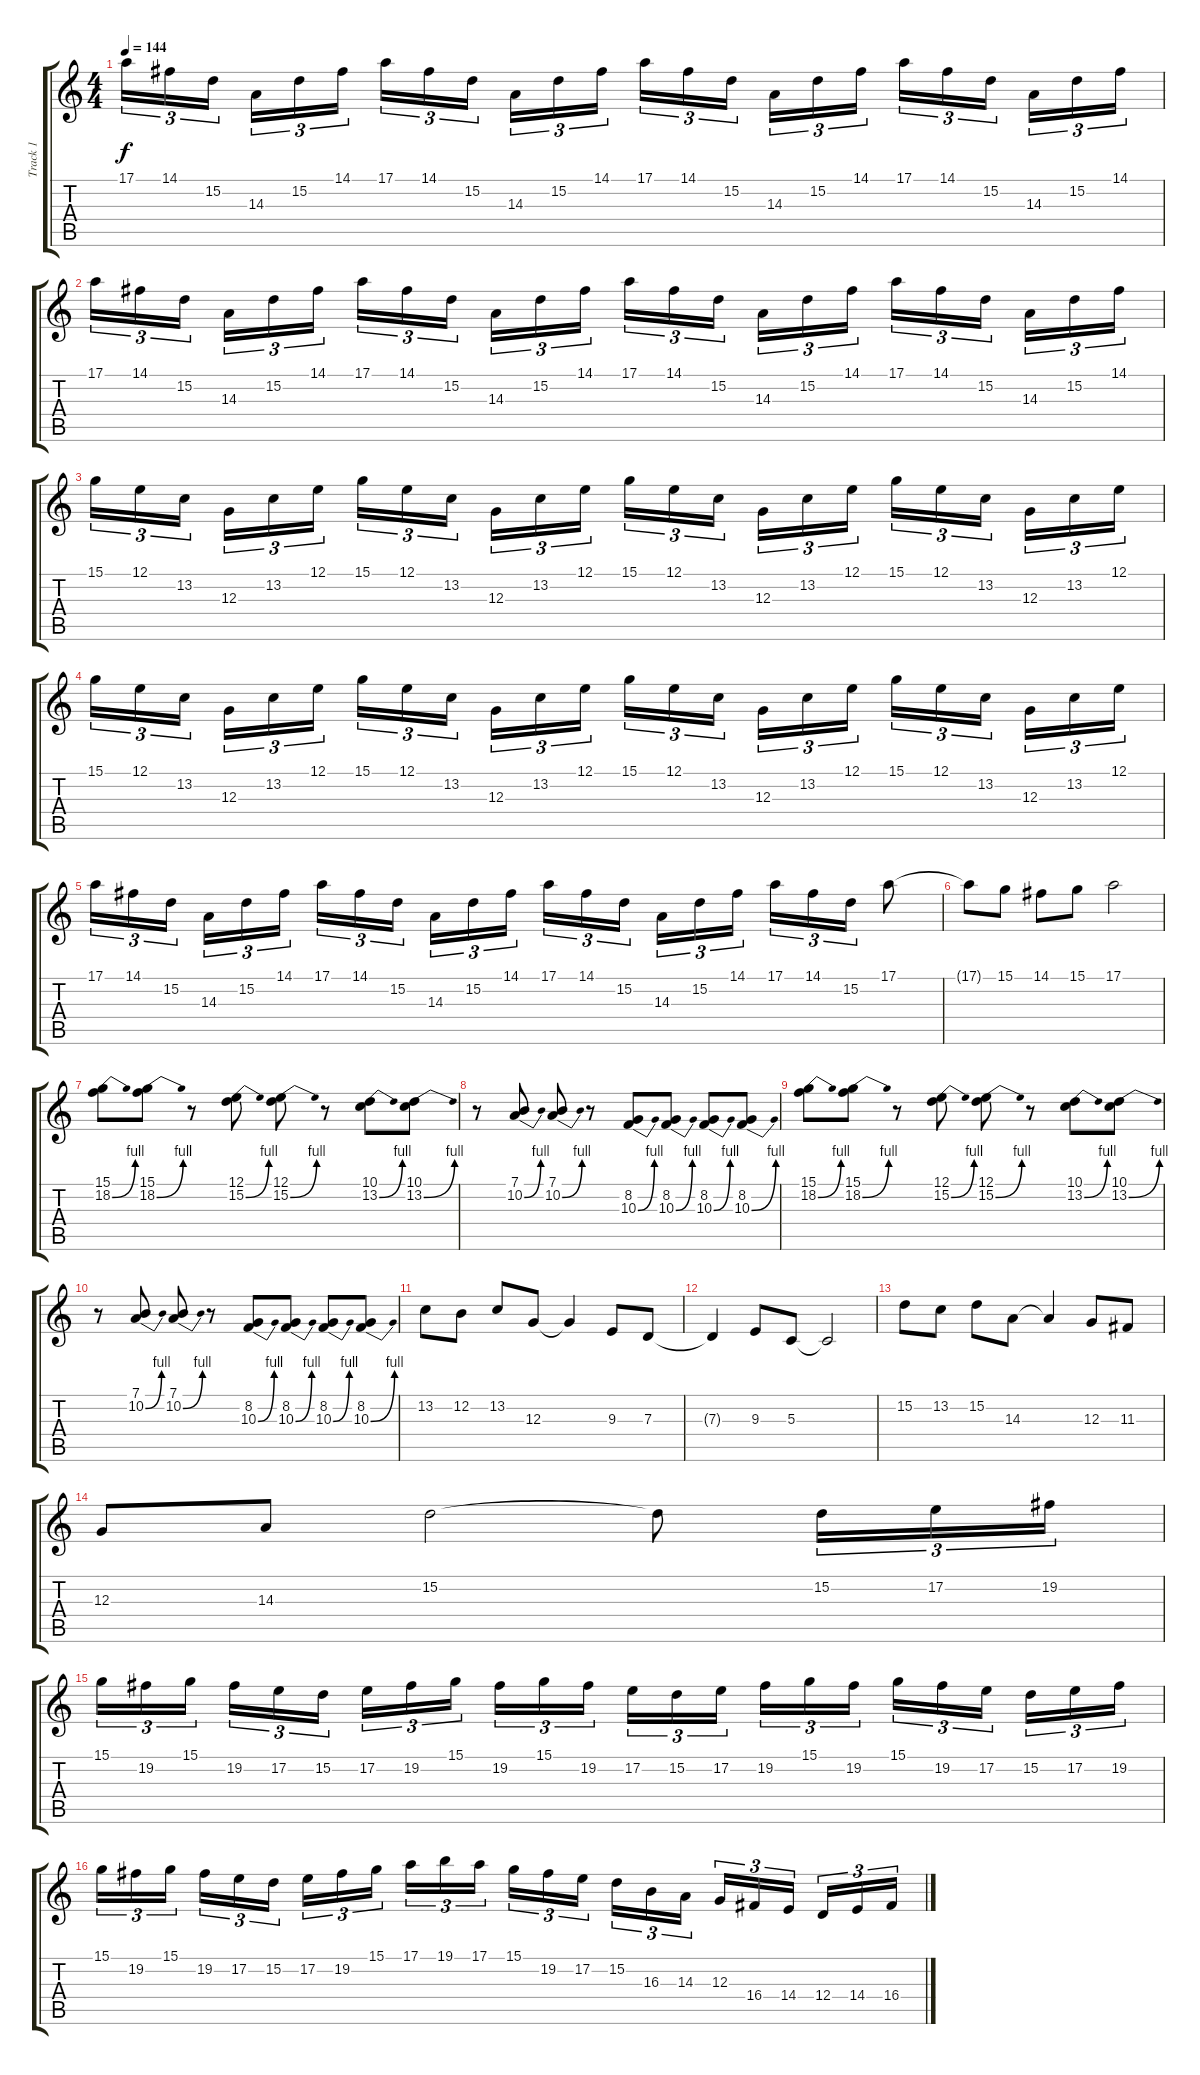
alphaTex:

\track ("Track 1" "Track 1") {instrument lead1square}
\staff {score tabs}
\tuning (E4 B3 G3 D3 A2 E2) {hide}
\ts (4 4)
\tempo 144
\clef g2
\ks c
17.1.16{tu (3 2) dy f} 14.1.16{tu (3 2)} 15.2.16{tu (3 2) beam splitsecondary} 14.3.16{tu (3 2)} 15.2.16{tu (3 2)} 14.1.16{tu (3 2)} 17.1.16{tu (3 2)} 14.1.16{tu (3 2)} 15.2.16{tu (3 2) beam splitsecondary} 14.3.16{tu (3 2)} 15.2.16{tu (3 2)} 14.1.16{tu (3 2)} 17.1.16{tu (3 2)} 14.1.16{tu (3 2)} 15.2.16{tu (3 2) beam splitsecondary} 14.3.16{tu (3 2)} 15.2.16{tu (3 2)} 14.1.16{tu (3 2)} 17.1.16{tu (3 2)} 14.1.16{tu (3 2)} 15.2.16{tu (3 2) beam splitsecondary} 14.3.16{tu (3 2)} 15.2.16{tu (3 2)} 14.1.16{tu (3 2)} |
17.1.16{tu (3 2)} 14.1.16{tu (3 2)} 15.2.16{tu (3 2) beam splitsecondary} 14.3.16{tu (3 2)} 15.2.16{tu (3 2)} 14.1.16{tu (3 2)} 17.1.16{tu (3 2)} 14.1.16{tu (3 2)} 15.2.16{tu (3 2) beam splitsecondary} 14.3.16{tu (3 2)} 15.2.16{tu (3 2)} 14.1.16{tu (3 2)} 17.1.16{tu (3 2)} 14.1.16{tu (3 2)} 15.2.16{tu (3 2) beam splitsecondary} 14.3.16{tu (3 2)} 15.2.16{tu (3 2)} 14.1.16{tu (3 2)} 17.1.16{tu (3 2)} 14.1.16{tu (3 2)} 15.2.16{tu (3 2) beam splitsecondary} 14.3.16{tu (3 2)} 15.2.16{tu (3 2)} 14.1.16{tu (3 2)} |
15.1.16{tu (3 2)} 12.1.16{tu (3 2)} 13.2.16{tu (3 2) beam splitsecondary} 12.3.16{tu (3 2)} 13.2.16{tu (3 2)} 12.1.16{tu (3 2)} 15.1.16{tu (3 2)} 12.1.16{tu (3 2)} 13.2.16{tu (3 2) beam splitsecondary} 12.3.16{tu (3 2)} 13.2.16{tu (3 2)} 12.1.16{tu (3 2)} 15.1.16{tu (3 2)} 12.1.16{tu (3 2)} 13.2.16{tu (3 2) beam splitsecondary} 12.3.16{tu (3 2)} 13.2.16{tu (3 2)} 12.1.16{tu (3 2)} 15.1.16{tu (3 2)} 12.1.16{tu (3 2)} 13.2.16{tu (3 2) beam splitsecondary} 12.3.16{tu (3 2)} 13.2.16{tu (3 2)} 12.1.16{tu (3 2)} |
15.1.16{tu (3 2)} 12.1.16{tu (3 2)} 13.2.16{tu (3 2) beam splitsecondary} 12.3.16{tu (3 2)} 13.2.16{tu (3 2)} 12.1.16{tu (3 2)} 15.1.16{tu (3 2)} 12.1.16{tu (3 2)} 13.2.16{tu (3 2) beam splitsecondary} 12.3.16{tu (3 2)} 13.2.16{tu (3 2)} 12.1.16{tu (3 2)} 15.1.16{tu (3 2)} 12.1.16{tu (3 2)} 13.2.16{tu (3 2) beam splitsecondary} 12.3.16{tu (3 2)} 13.2.16{tu (3 2)} 12.1.16{tu (3 2)} 15.1.16{tu (3 2)} 12.1.16{tu (3 2)} 13.2.16{tu (3 2) beam splitsecondary} 12.3.16{tu (3 2)} 13.2.16{tu (3 2)} 12.1.16{tu (3 2)} |
17.1.16{tu (3 2)} 14.1.16{tu (3 2)} 15.2.16{tu (3 2) beam splitsecondary} 14.3.16{tu (3 2)} 15.2.16{tu (3 2)} 14.1.16{tu (3 2)} 17.1.16{tu (3 2)} 14.1.16{tu (3 2)} 15.2.16{tu (3 2) beam splitsecondary} 14.3.16{tu (3 2)} 15.2.16{tu (3 2)} 14.1.16{tu (3 2)} 17.1.16{tu (3 2)} 14.1.16{tu (3 2)} 15.2.16{tu (3 2) beam splitsecondary} 14.3.16{tu (3 2)} 15.2.16{tu (3 2)} 14.1.16{tu (3 2)} 17.1.16{tu (3 2)} 14.1.16{tu (3 2)} 15.2.16{tu (3 2)} 17.1.8 |
17.1{t}.8 15.1.8 14.1.8 15.1.8 17.1.2 |
(15.1 18.2{be (bend 0 0 60 4)}).8 (15.1 18.2{be (bend 0 0 60 4)}).8 r.8 (12.1 15.2{be (bend 0 0 60 4)}).8 (12.1 15.2{be (bend 0 0 60 4)}).8 r.8 (10.1 13.2{be (bend 0 0 60 4)}).8 (10.1 13.2{be (bend 0 0 60 4)}).8 |
r.8 (7.1 10.2{be (bend 0 0 60 4)}).8 (7.1 10.2{be (bend 0 0 60 4)}).8 r.8 (8.2 10.3{be (bend 0 0 60 4)}).8 (8.2 10.3{be (bend 0 0 60 4)}).8 (8.2 10.3{be (bend 0 0 60 4)}).8 (8.2 10.3{be (bend 0 0 60 4)}).8 |
(15.1 18.2{be (bend 0 0 60 4)}).8 (15.1 18.2{be (bend 0 0 60 4)}).8 r.8 (12.1 15.2{be (bend 0 0 60 4)}).8 (12.1 15.2{be (bend 0 0 60 4)}).8 r.8 (10.1 13.2{be (bend 0 0 60 4)}).8 (10.1 13.2{be (bend 0 0 60 4)}).8 |
r.8 (7.1 10.2{be (bend 0 0 60 4)}).8 (7.1 10.2{be (bend 0 0 60 4)}).8 r.8 (8.2 10.3{be (bend 0 0 60 4)}).8 (8.2 10.3{be (bend 0 0 60 4)}).8 (8.2 10.3{be (bend 0 0 60 4)}).8 (8.2 10.3{be (bend 0 0 60 4)}).8 |
13.2.8 12.2.8 13.2.8 12.3.8 12.3{t}.4 9.3.8 7.3.8 |
7.3{t}.4 9.3.8 5.3.8 5.3{t}.2 |
15.2.8 13.2.8 15.2.8 14.3.8 14.3{t}.4 12.3.8 11.3.8 |
12.3.8 14.3.8 15.2.2 15.2{t}.8 15.2.16{tu (3 2)} 17.2.16{tu (3 2)} 19.2.16{tu (3 2)} |
15.1.16{tu (3 2)} 19.2.16{tu (3 2)} 15.1.16{tu (3 2) beam splitsecondary} 19.2.16{tu (3 2)} 17.2.16{tu (3 2)} 15.2.16{tu (3 2)} 17.2.16{tu (3 2)} 19.2.16{tu (3 2)} 15.1.16{tu (3 2) beam splitsecondary} 19.2.16{tu (3 2)} 15.1.16{tu (3 2)} 19.2.16{tu (3 2)} 17.2.16{tu (3 2)} 15.2.16{tu (3 2)} 17.2.16{tu (3 2) beam splitsecondary} 19.2.16{tu (3 2)} 15.1.16{tu (3 2)} 19.2.16{tu (3 2)} 15.1.16{tu (3 2)} 19.2.16{tu (3 2)} 17.2.16{tu (3 2) beam splitsecondary} 15.2.16{tu (3 2)} 17.2.16{tu (3 2)} 19.2.16{tu (3 2)} |
15.1.16{tu (3 2)} 19.2.16{tu (3 2)} 15.1.16{tu (3 2) beam splitsecondary} 19.2.16{tu (3 2)} 17.2.16{tu (3 2)} 15.2.16{tu (3 2)} 17.2.16{tu (3 2)} 19.2.16{tu (3 2)} 15.1.16{tu (3 2) beam splitsecondary} 17.1.16{tu (3 2)} 19.1.16{tu (3 2)} 17.1.16{tu (3 2)} 15.1.16{tu (3 2)} 19.2.16{tu (3 2)} 17.2.16{tu (3 2) beam splitsecondary} 15.2.16{tu (3 2)} 16.3.16{tu (3 2)} 14.3.16{tu (3 2)} 12.3.16{tu (3 2)} 16.4.16{tu (3 2)} 14.4.16{tu (3 2) beam splitsecondary} 12.4.16{tu (3 2)} 14.4.16{tu (3 2)} 16.4.16{tu (3 2)}
